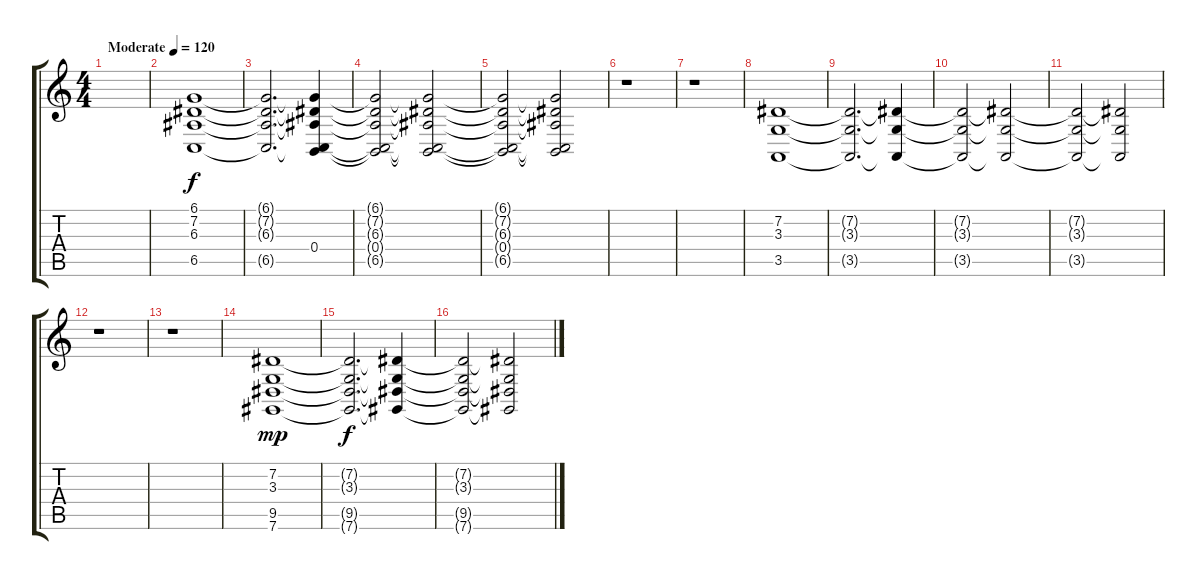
\track "" {instrument stringensemble1}
\staff {score tabs}
\tuning (Db4 Ab3 E3 B2 Gb2 Db2) {hide}
\ts (4 4)
\tempo (120 "Moderate")
\clef g2
\ks c
|
(6.1 7.2 6.3 6.5).1{volume 6} |
(6.1{t} 7.2{t} 6.3{t} 6.5{t}).2{d dy f} (6.1{t} 7.2{t} 6.3{t} 0.4 6.5{t}).4{volume 2} |
(6.1{t} 7.2{t} 6.3{t} 0.4{t} 6.5{t}).2 (6.1{t} 7.2{t} 6.3{t} 0.4{t} 6.5{t}).2 |
(6.1{t} 7.2{t} 6.3{t} 0.4{t} 6.5{t}).2 (6.1{t} 7.2{t} 6.3{t} 0.4{t} 6.5{t}).2{volume 0} |
r.1 |
r.1 |
(7.2 3.3 3.5).1{volume 6} |
(7.2{t} 3.3{t} 3.5{t}).2{d} (7.2{t} 3.3{t} 3.5{t}).4{volume 2} |
(7.2{t} 3.3{t} 3.5{t}).2 (7.2{t} 3.3{t} 3.5{t}).2 |
(7.2{t} 3.3{t} 3.5{t}).2 (7.2{t} 3.3{t} 3.5{t}).2{volume 0} |
r.1 |
r.1 |
(7.2 3.3 9.5 7.6).1{dy mp volume 6} |
(7.2{t} 3.3{t} 9.5{t} 7.6{t}).2{d dy f} (7.2{t} 3.3{t} 9.5{t} 7.6{t}).4{volume 2} |
(7.2{t} 3.3{t} 9.5{t} 7.6{t}).2 (7.2{t} 3.3{t} 9.5{t} 7.6{t}).2
